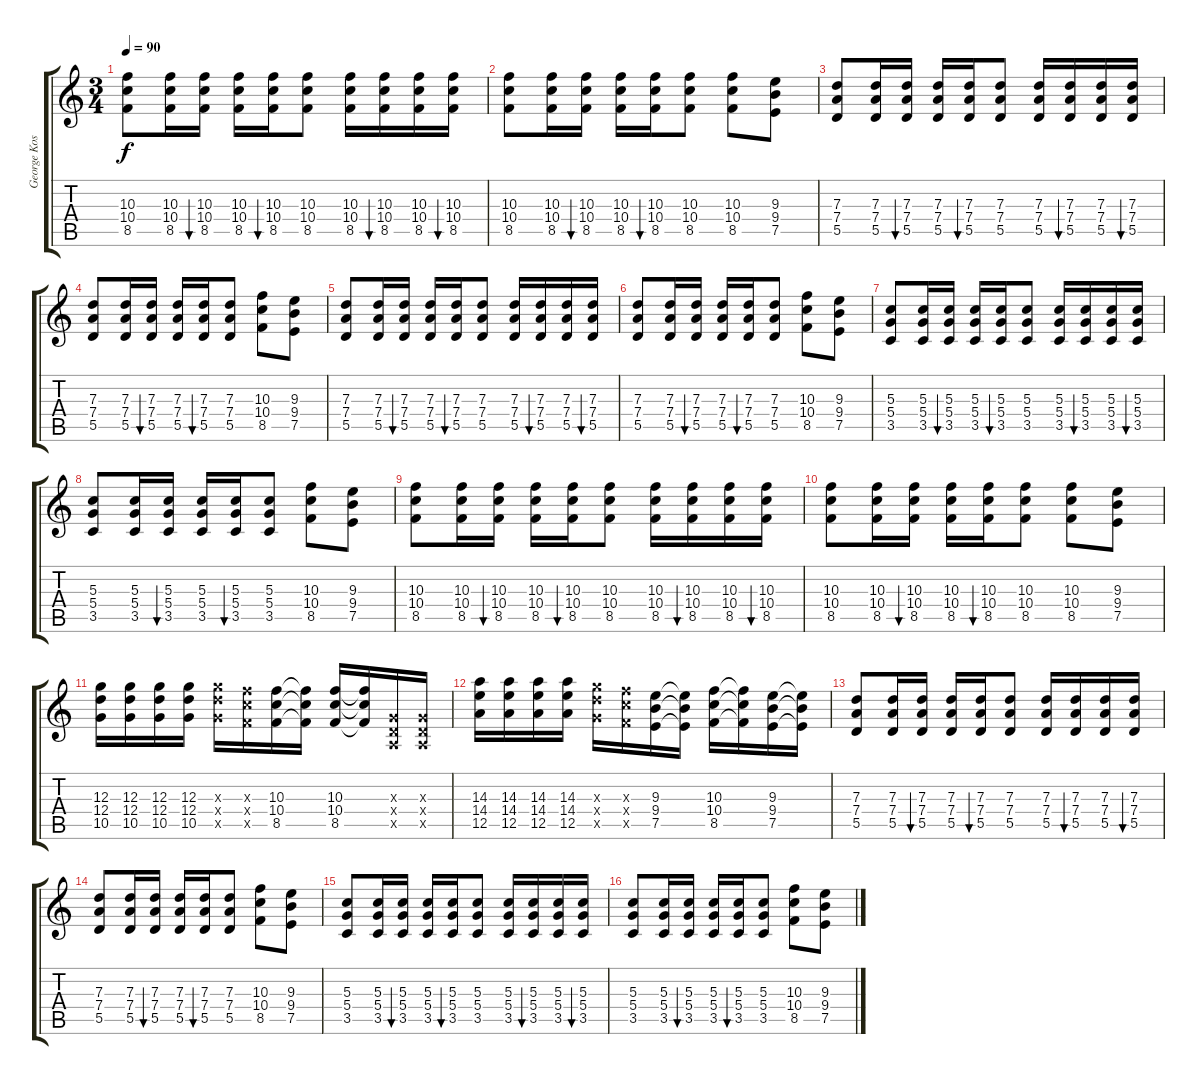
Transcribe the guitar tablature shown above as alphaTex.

\track ("George Kosmas" "George Kos") {instrument distortionguitar}
\staff {score tabs}
\tuning (E4 B3 G3 D3 A2 D2) {hide}
\ts (3 4)
\tempo 90
\clef g2
\ks c
(10.3 10.4 8.5).8{dy f} (10.3 10.4 8.5).16 (10.3 10.4 8.5).16{bu 60} (10.3 10.4 8.5).16 (10.3 10.4 8.5).16{bu 60} (10.3 10.4 8.5).8 (10.3 10.4 8.5).16 (10.3 10.4 8.5).16{bu 60} (10.3 10.4 8.5).16 (10.3 10.4 8.5).16{bu 60} |
(10.3 10.4 8.5).8 (10.3 10.4 8.5).16 (10.3 10.4 8.5).16{bu 60} (10.3 10.4 8.5).16 (10.3 10.4 8.5).16{bu 60} (10.3 10.4 8.5).8 (10.3 10.4 8.5).8 (9.3 9.4 7.5).8 |
(7.3 7.4 5.5).8 (7.3 7.4 5.5).16 (7.3 7.4 5.5).16{bu 60} (7.3 7.4 5.5).16 (7.3 7.4 5.5).16{bu 60} (7.3 7.4 5.5).8 (7.3 7.4 5.5).16 (7.3 7.4 5.5).16{bu 60} (7.3 7.4 5.5).16 (7.3 7.4 5.5).16{bu 60} |
(7.3 7.4 5.5).8 (7.3 7.4 5.5).16 (7.3 7.4 5.5).16{bu 60} (7.3 7.4 5.5).16 (7.3 7.4 5.5).16{bu 60} (7.3 7.4 5.5).8 (10.3 10.4 8.5).8 (9.3 9.4 7.5).8 |
(7.3 7.4 5.5).8 (7.3 7.4 5.5).16 (7.3 7.4 5.5).16{bu 60} (7.3 7.4 5.5).16 (7.3 7.4 5.5).16{bu 60} (7.3 7.4 5.5).8 (7.3 7.4 5.5).16 (7.3 7.4 5.5).16{bu 60} (7.3 7.4 5.5).16 (7.3 7.4 5.5).16{bu 60} |
(7.3 7.4 5.5).8 (7.3 7.4 5.5).16 (7.3 7.4 5.5).16{bu 60} (7.3 7.4 5.5).16 (7.3 7.4 5.5).16{bu 60} (7.3 7.4 5.5).8 (10.3 10.4 8.5).8 (9.3 9.4 7.5).8 |
(5.3 5.4 3.5).8 (5.3 5.4 3.5).16 (5.3 5.4 3.5).16{bu 60} (5.3 5.4 3.5).16 (5.3 5.4 3.5).16{bu 60} (5.3 5.4 3.5).8 (5.3 5.4 3.5).16 (5.3 5.4 3.5).16{bu 60} (5.3 5.4 3.5).16 (5.3 5.4 3.5).16{bu 60} |
(5.3 5.4 3.5).8 (5.3 5.4 3.5).16 (5.3 5.4 3.5).16{bu 60} (5.3 5.4 3.5).16 (5.3 5.4 3.5).16{bu 60} (5.3 5.4 3.5).8 (10.3 10.4 8.5).8 (9.3 9.4 7.5).8 |
(10.3 10.4 8.5).8 (10.3 10.4 8.5).16 (10.3 10.4 8.5).16{bu 60} (10.3 10.4 8.5).16 (10.3 10.4 8.5).16{bu 60} (10.3 10.4 8.5).8 (10.3 10.4 8.5).16 (10.3 10.4 8.5).16{bu 60} (10.3 10.4 8.5).16 (10.3 10.4 8.5).16{bu 60} |
(10.3 10.4 8.5).8 (10.3 10.4 8.5).16 (10.3 10.4 8.5).16{bu 60} (10.3 10.4 8.5).16 (10.3 10.4 8.5).16{bu 60} (10.3 10.4 8.5).8 (10.3 10.4 8.5).8 (9.3 9.4 7.5).8 |
(12.3 12.4 10.5).16 (12.3 12.4 10.5).16 (12.3 12.4 10.5).16 (12.3 12.4 10.5).16 (12.3{x} 12.4{x} 10.5{x}).16 (10.3{x} 10.4{x} 8.5{x}).16 (10.3 10.4 8.5).16 (10.3{t} 10.4{t} 8.5{t}).16 (10.3 10.4 8.5).16 (10.3{t} 10.4{t} 8.5{t}).16 (0.3{x} 0.4{x} 0.5{x}).16 (0.3{x} 0.4{x} 0.5{x}).16 |
(14.3 14.4 12.5).16 (14.3 14.4 12.5).16 (14.3 14.4 12.5).16 (14.3 14.4 12.5).16 (12.3{x} 12.4{x} 10.5{x}).16 (10.3{x} 10.4{x} 8.5{x}).16 (9.3 9.4 7.5).16 (9.3{t} 9.4{t} 7.5{t}).16 (10.3 10.4 8.5).16 (10.3{t} 10.4{t} 8.5{t}).16 (9.3 9.4 7.5).16 (9.3{t} 9.4{t} 7.5{t}).16 |
(7.3 7.4 5.5).8 (7.3 7.4 5.5).16 (7.3 7.4 5.5).16{bu 60} (7.3 7.4 5.5).16 (7.3 7.4 5.5).16{bu 60} (7.3 7.4 5.5).8 (7.3 7.4 5.5).16 (7.3 7.4 5.5).16{bu 60} (7.3 7.4 5.5).16 (7.3 7.4 5.5).16{bu 60} |
(7.3 7.4 5.5).8 (7.3 7.4 5.5).16 (7.3 7.4 5.5).16{bu 60} (7.3 7.4 5.5).16 (7.3 7.4 5.5).16{bu 60} (7.3 7.4 5.5).8 (10.3 10.4 8.5).8 (9.3 9.4 7.5).8 |
(5.3 5.4 3.5).8 (5.3 5.4 3.5).16 (5.3 5.4 3.5).16{bu 60} (5.3 5.4 3.5).16 (5.3 5.4 3.5).16{bu 60} (5.3 5.4 3.5).8 (5.3 5.4 3.5).16 (5.3 5.4 3.5).16{bu 60} (5.3 5.4 3.5).16 (5.3 5.4 3.5).16{bu 60} |
(5.3 5.4 3.5).8 (5.3 5.4 3.5).16 (5.3 5.4 3.5).16{bu 60} (5.3 5.4 3.5).16 (5.3 5.4 3.5).16{bu 60} (5.3 5.4 3.5).8 (10.3 10.4 8.5).8 (9.3 9.4 7.5).8
